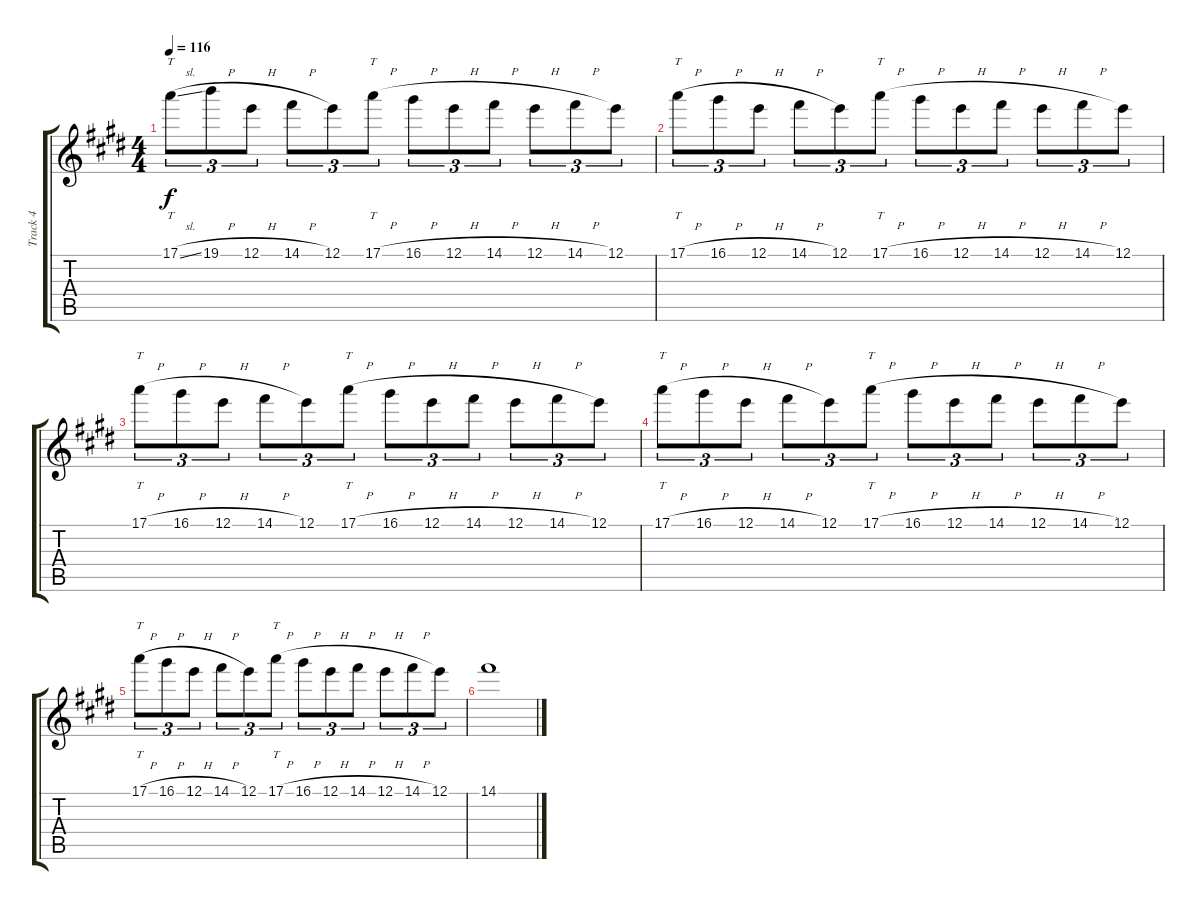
\track ("Track 4" "Track 4") {instrument overdrivenguitar}
\staff {score tabs}
\tuning (E4 B3 Gb3 B2 Gb2 B1) {hide}
\ts (4 4)
\tempo 116
\clef g2
\ks c#minor
17.1{sl}.8{tt tu (3 2) dy f} 19.1{h}.8{tu (3 2)} 12.1{h}.8{tu (3 2)} 14.1{h}.8{tu (3 2)} 12.1.8{tu (3 2)} 17.1{h}.8{tt tu (3 2)} 16.1{h}.8{tu (3 2)} 12.1{h}.8{tu (3 2)} 14.1{h}.8{tu (3 2)} 12.1{h}.8{tu (3 2)} 14.1{h}.8{tu (3 2)} 12.1.8{tu (3 2)} |
17.1{h}.8{tt tu (3 2)} 16.1{h}.8{tu (3 2)} 12.1{h}.8{tu (3 2)} 14.1{h}.8{tu (3 2)} 12.1.8{tu (3 2)} 17.1{h}.8{tt tu (3 2)} 16.1{h}.8{tu (3 2)} 12.1{h}.8{tu (3 2)} 14.1{h}.8{tu (3 2)} 12.1{h}.8{tu (3 2)} 14.1{h}.8{tu (3 2)} 12.1.8{tu (3 2)} |
17.1{h}.8{tt tu (3 2)} 16.1{h}.8{tu (3 2)} 12.1{h}.8{tu (3 2)} 14.1{h}.8{tu (3 2)} 12.1.8{tu (3 2)} 17.1{h}.8{tt tu (3 2)} 16.1{h}.8{tu (3 2)} 12.1{h}.8{tu (3 2)} 14.1{h}.8{tu (3 2)} 12.1{h}.8{tu (3 2)} 14.1{h}.8{tu (3 2)} 12.1.8{tu (3 2)} |
17.1{h}.8{tt tu (3 2)} 16.1{h}.8{tu (3 2)} 12.1{h}.8{tu (3 2)} 14.1{h}.8{tu (3 2)} 12.1.8{tu (3 2)} 17.1{h}.8{tt tu (3 2)} 16.1{h}.8{tu (3 2)} 12.1{h}.8{tu (3 2)} 14.1{h}.8{tu (3 2)} 12.1{h}.8{tu (3 2)} 14.1{h}.8{tu (3 2)} 12.1.8{tu (3 2)} |
17.1{h}.8{tt tu (3 2)} 16.1{h}.8{tu (3 2)} 12.1{h}.8{tu (3 2)} 14.1{h}.8{tu (3 2)} 12.1.8{tu (3 2)} 17.1{h}.8{tt tu (3 2)} 16.1{h}.8{tu (3 2)} 12.1{h}.8{tu (3 2)} 14.1{h}.8{tu (3 2)} 12.1{h}.8{tu (3 2)} 14.1{h}.8{tu (3 2)} 12.1.8{tu (3 2)} |
14.1.1
